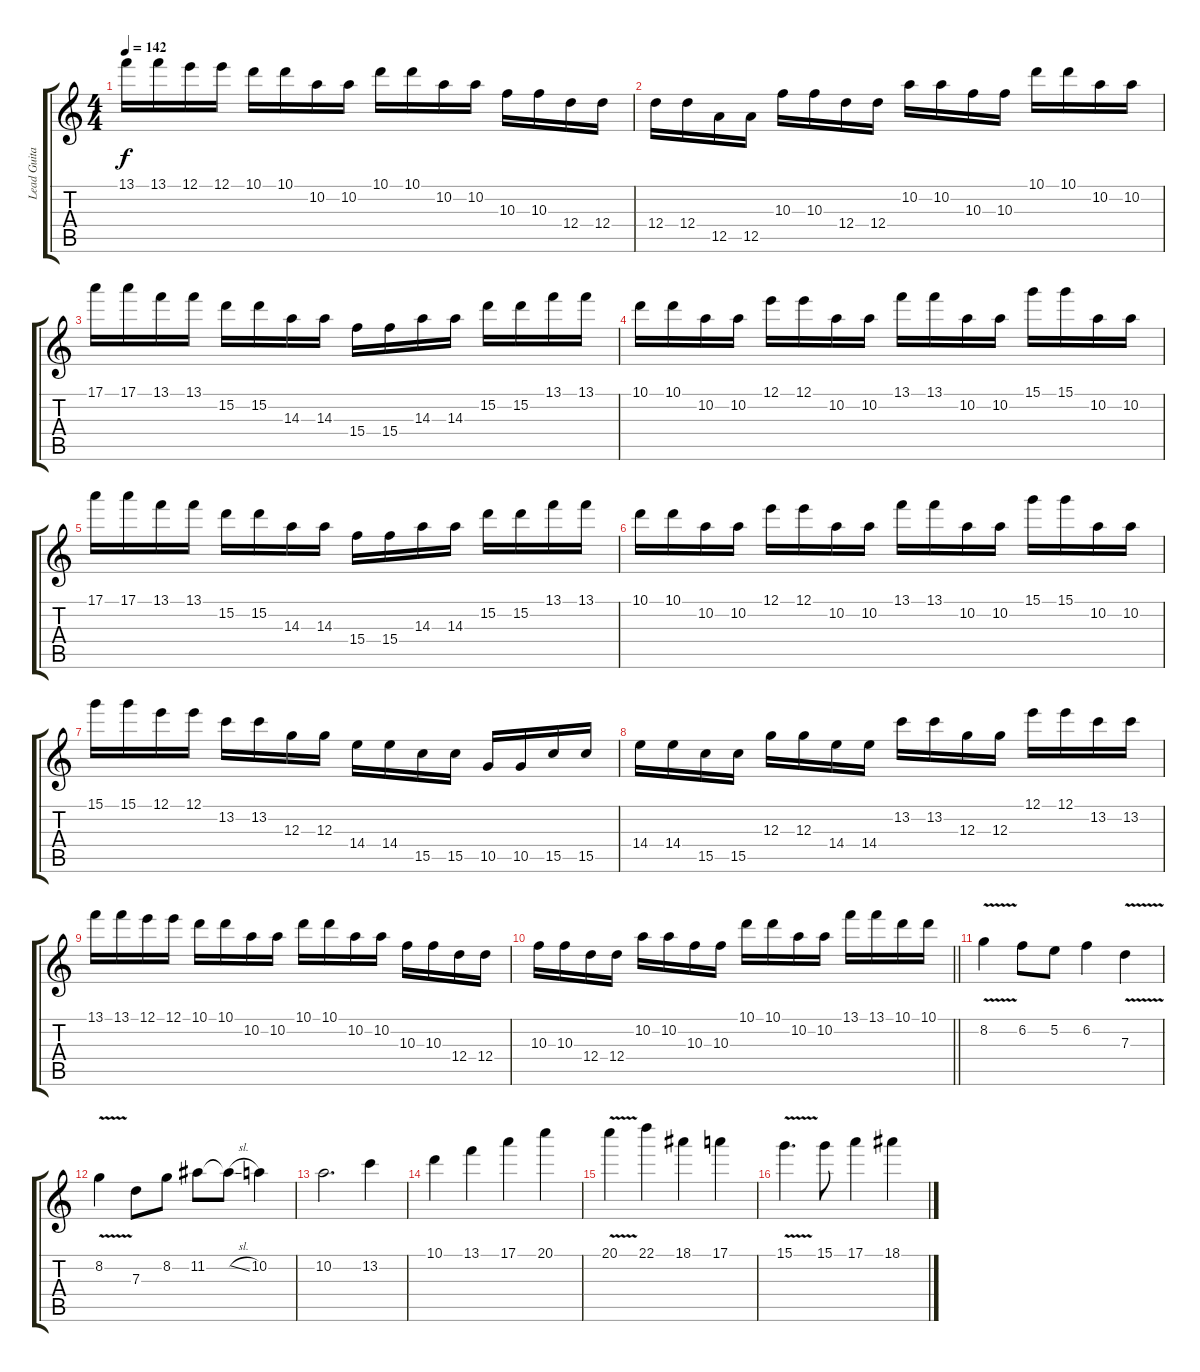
\track ("Lead Guitar" "Lead Guita") {instrument distortionguitar}
\staff {score tabs}
\tuning (E4 B3 G3 D3 A2 E2) {hide}
\ts (4 4)
\tempo 142
\clef g2
\ks c
13.1.16{dy f} 13.1.16 12.1.16 12.1.16 10.1.16 10.1.16 10.2.16 10.2.16 10.1.16 10.1.16 10.2.16 10.2.16 10.3.16 10.3.16 12.4.16 12.4.16 |
12.4.16 12.4.16 12.5.16 12.5.16 10.3.16 10.3.16 12.4.16 12.4.16 10.2.16 10.2.16 10.3.16 10.3.16 10.1.16 10.1.16 10.2.16 10.2.16 |
17.1.16 17.1.16 13.1.16 13.1.16 15.2.16 15.2.16 14.3.16 14.3.16 15.4.16 15.4.16 14.3.16 14.3.16 15.2.16 15.2.16 13.1.16 13.1.16 |
10.1.16 10.1.16 10.2.16 10.2.16 12.1.16 12.1.16 10.2.16 10.2.16 13.1.16 13.1.16 10.2.16 10.2.16 15.1.16 15.1.16 10.2.16 10.2.16 |
17.1.16 17.1.16 13.1.16 13.1.16 15.2.16 15.2.16 14.3.16 14.3.16 15.4.16 15.4.16 14.3.16 14.3.16 15.2.16 15.2.16 13.1.16 13.1.16 |
10.1.16 10.1.16 10.2.16 10.2.16 12.1.16 12.1.16 10.2.16 10.2.16 13.1.16 13.1.16 10.2.16 10.2.16 15.1.16 15.1.16 10.2.16 10.2.16 |
15.1.16 15.1.16 12.1.16 12.1.16 13.2.16 13.2.16 12.3.16 12.3.16 14.4.16 14.4.16 15.5.16 15.5.16 10.5.16 10.5.16 15.5.16 15.5.16 |
14.4.16 14.4.16 15.5.16 15.5.16 12.3.16 12.3.16 14.4.16 14.4.16 13.2.16 13.2.16 12.3.16 12.3.16 12.1.16 12.1.16 13.2.16 13.2.16 |
13.1.16 13.1.16 12.1.16 12.1.16 10.1.16 10.1.16 10.2.16 10.2.16 10.1.16 10.1.16 10.2.16 10.2.16 10.3.16 10.3.16 12.4.16 12.4.16 |
\barLineRight lightlight
10.3.16 10.3.16 12.4.16 12.4.16 10.2.16 10.2.16 10.3.16 10.3.16 10.1.16 10.1.16 10.2.16 10.2.16 13.1.16 13.1.16 10.1.16 10.1.16 |
8.2{v}.4 6.2.8 5.2.8 6.2.4 7.3{v}.4 |
8.2{v}.4 7.3.8 8.2.8 11.2.8 11.2{sl t}.8 10.2.4 |
10.2.2{d} 13.2.4 |
10.1.4 13.1.4 17.1.4 20.1.4 |
20.1{v}.4 22.1.4 18.1.4 17.1.4 |
15.1{v}.4{d} 15.1.8 17.1.4 18.1.4
